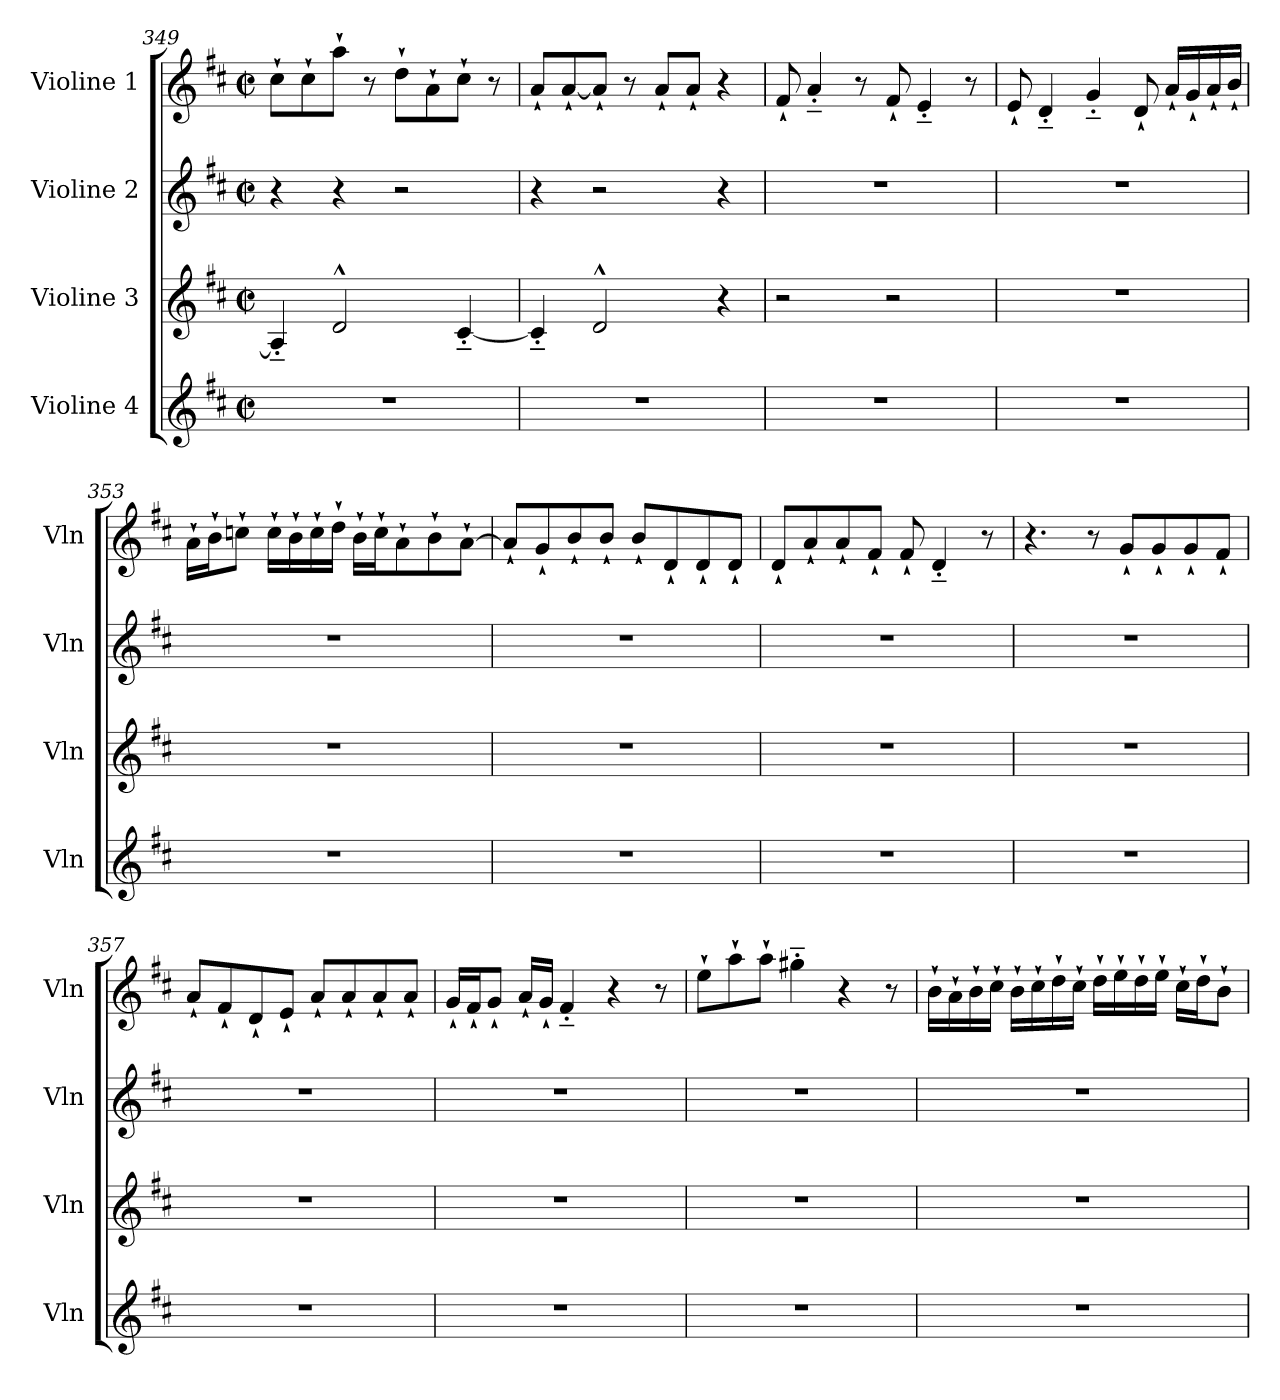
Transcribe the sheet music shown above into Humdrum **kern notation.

**kern	**kern	**kern	**kern
*part4	*part3	*part2	*part1
*staff4	*staff3	*staff2	*staff1
*I"Violine 4	*I"Violine 3	*I"Violine 2	*I"Violine 1
*I'Vln	*I'Vln	*I'Vln	*I'Vln
*clefG2	*clefG2	*clefG2	*clefG2
*k[f#c#]	*k[f#c#]	*k[f#c#]	*k[f#c#]
*D:	*D:	*D:	*D:
*M2/2	*M2/2	*M2/2	*M2/2
*met(c|)	*met(c|)	*met(c|)	*met(c|)
=349	=349	=349	=349
1r	4A~'/]	4r	8cc#`\L
.	.	.	8cc#`\
.	2d^^/	4r	8aa`\J
.	.	.	8r
.	.	2r	8dd`\L
.	.	.	8a`\
.	[4c#~'/	.	8cc#`\J
.	.	.	8r
=350	=350	=350	=350
1r	4c#~'/]	4r	8a`/L
.	.	.	[8a`/
.	2d^^/	2r	8a`/J]
.	.	.	8r
.	.	.	8a`/L
.	.	.	8a`/J
.	4r	4r	4r
=351	=351	=351	=351
1r	2r	1r	8f#`/
.	.	.	4a~'/
.	.	.	8r
.	2r	.	8f#`/
.	.	.	4e~'/
.	.	.	8r
!!LO:LB:g=z
=352	=352	=352	=352
1r	1r	1r	8e`/
.	.	.	4d~'/
.	.	.	4g~'/
.	.	.	8d`/
.	.	.	16a`/LL
.	.	.	16g`/
.	.	.	16a`/
.	.	.	16b`/JJ
=353	=353	=353	=353
1r	1r	1r	16a`\LL
.	.	.	16b`\J
.	.	.	8ccn`\J
.	.	.	16cc`\LL
.	.	.	16b`\
.	.	.	16cc`\
.	.	.	16dd`\JJ
.	.	.	16b`\LL
.	.	.	16cc`\J
.	.	.	8a`\
.	.	.	8b`\
.	.	.	[8a`\J
=354	=354	=354	=354
1r	1r	1r	8a`/L]
.	.	.	8g`/
.	.	.	8b`/
.	.	.	8b`/J
.	.	.	8b`/L
.	.	.	8d`/
.	.	.	8d`/
.	.	.	8d`/J
=355	=355	=355	=355
1r	1r	1r	8d`/L
.	.	.	8a`/
.	.	.	8a`/
.	.	.	8f#`/J
.	.	.	8f#`/
.	.	.	4d~'/
.	.	.	8r
=356	=356	=356	=356
1r	1r	1r	4.r
.	.	.	8r
.	.	.	8g`/L
.	.	.	8g`/
.	.	.	8g`/
.	.	.	8f#`/J
!!LO:PB:g=z
=357	=357	=357	=357
1r	1r	1r	8a`/L
.	.	.	8f#`/
.	.	.	8d`/
.	.	.	8e`/J
.	.	.	8a`/L
.	.	.	8a`/
.	.	.	8a`/
.	.	.	8a`/J
=358	=358	=358	=358
1r	1r	1r	16g`/LL
.	.	.	16f#`/J
.	.	.	8g`/J
.	.	.	16a`/LL
.	.	.	16g`/JJ
.	.	.	4f#~'/
.	.	.	4r
.	.	.	8r
=359	=359	=359	=359
1r	1r	1r	8ee`\L
.	.	.	8aa`\
.	.	.	8aa`\J
.	.	.	4gg#X~'\
.	.	.	4r
.	.	.	8r
=360	=360	=360	=360
1r	1r	1r	16b`\LL
.	.	.	16a`\
.	.	.	16b`\
.	.	.	16cc#`\JJ
.	.	.	16b`\LL
.	.	.	16cc#`\
.	.	.	16dd`\
.	.	.	16cc#`\JJ
.	.	.	16dd`\LL
.	.	.	16ee`\
.	.	.	16dd`\
.	.	.	16ee`\JJ
.	.	.	16cc#`\LL
.	.	.	16dd`\J
.	.	.	8b`\J
=	=	=	=
*-	*-	*-	*-
